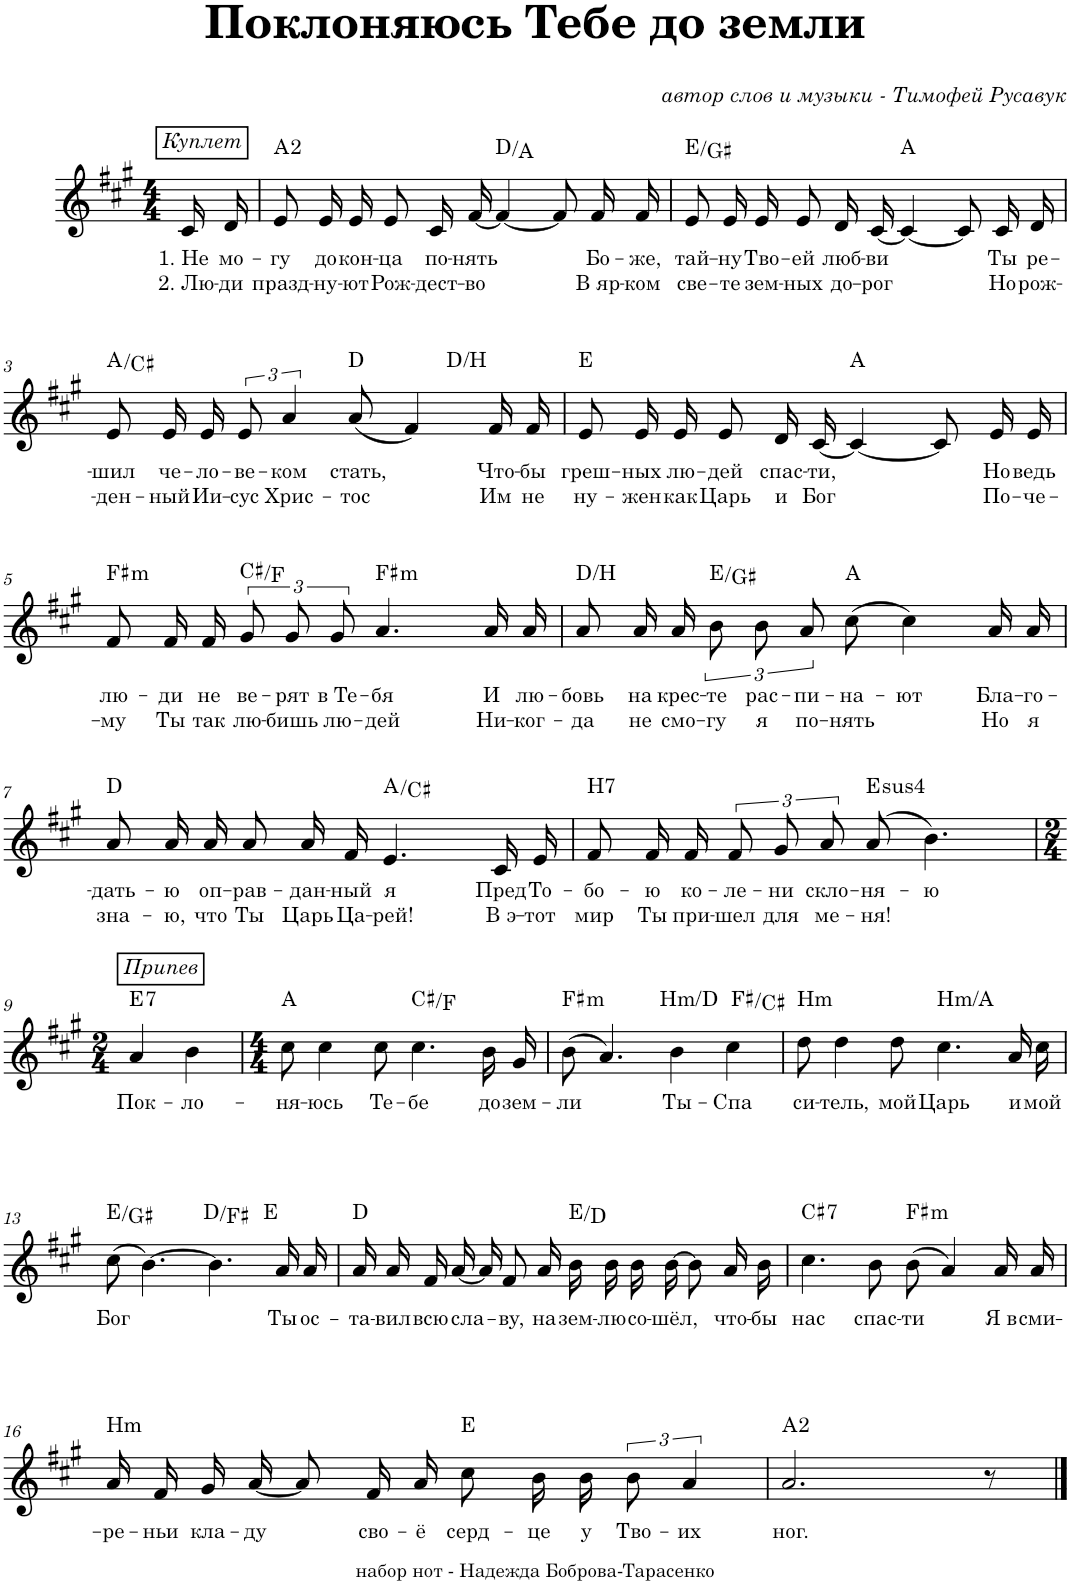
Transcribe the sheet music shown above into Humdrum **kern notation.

**kern	**text	**text	**harte
*part1	*part1	*part1	*part1
*staff1	*staff1	*staff1	*
*I"Голос	*	*	*
*clefG2	*	*	*
*k[f#c#g#]	*	*	*
*M4/4	*	*	*
!!LO:REH:place=s1:a:i:cj:t=Куплет
=	=	=	=
!	!LO:LY:b	!LO:LY:b	!
16c#/LL	1. Не	2. Лю-	.
!	!LO:LY:b	!LO:LY:b	!
16d/JJ	мо-	-ди	.
=1	=1	=1	=1
!	!LO:LY:b	!LO:LY:b	!
8e/L	-гу	празд-	A:maj(2)
!	!LO:LY:b	!LO:LY:b	!
16e/L	до	-ну-	.
!	!LO:LY:b	!LO:LY:b	!
16e/JJ	кон-	-ют	.
!	!LO:LY:b	!LO:LY:b	!
8e/L	-ца	Рож-	.
!	!LO:LY:b	!LO:LY:b	!
16c#/L	по-	-дест-	.
!	!LO:LY:b	!LO:LY:b	!
[16f#/JJ	-нять	-во	.
4f#/_	.	.	D:maj/5
8f#/L]	.	.	.
!	!LO:LY:b	!LO:LY:b	!
16f#/L	Бо-	В яр-	.
!	!LO:LY:b	!LO:LY:b	!
16f#/JJ	-же,	-ком	.
=2	=2	=2	=2
!	!LO:LY:b	!LO:LY:b	!
8e/L	тай-	све-	E:maj/3
!	!LO:LY:b	!LO:LY:b	!
16e/L	-ну	-те	.
!	!LO:LY:b	!LO:LY:b	!
16e/JJ	Тво-	зем-	.
!	!LO:LY:b	!LO:LY:b	!
8e/L	-ей	-ных	.
!	!LO:LY:b	!LO:LY:b	!
16d/L	люб-	до-	.
!	!LO:LY:b	!LO:LY:b	!
[16c#/JJ	-ви	-рог	.
4c#/_	.	.	A:maj
8c#/L]	.	.	.
!	!LO:LY:b	!LO:LY:b	!
16c#/L	Ты	Но	.
!	!LO:LY:b	!LO:LY:b	!
16d/JJ	ре-	рож-	.
!!LO:LB:g=z
=3	=3	=3	=3
!	!LO:LY:b	!LO:LY:b	!
*^	*	*	*
8e/L	2.ryy	-шил	-ден-	A:maj/3
!	!	!LO:LY:b	!LO:LY:b	!
16e/L	.	че-	-ный	.
!	!	!LO:LY:b	!LO:LY:b	!
16e/JJ	.	-ло-	Ии-	.
!	!	!LO:LY:b	!LO:LY:b	!
12e/	.	-ве-	-сус	.
!	!	!LO:LY:b	!LO:LY:b	!
6a/	.	-ком	Хрис-	.
!	!	!LO:LY:b	!LO:LY:b	!
(8a/	.	стать,	-тос	D:maj
4f#/)	.	.	.	.
.	4ryy	.	.	D:maj
!	!	!LO:LY:b	!LO:LY:b	!
16f#/LL	.	Что-	Им	.
!	!	!LO:LY:b	!LO:LY:b	!
16f#/JJ	.	-бы	не	.
=4	=4	=4	=4	=4
!	!	!LO:LY:b	!LO:LY:b	!
*v	*v	*	*	*
8e/L	греш-	ну-	E:maj
!	!LO:LY:b	!LO:LY:b	!
16e/L	-ных	-жен	.
!	!LO:LY:b	!LO:LY:b	!
16e/JJ	лю-	как	.
!	!LO:LY:b	!LO:LY:b	!
8e/L	-дей	Царь	.
!	!LO:LY:b	!LO:LY:b	!
16d/L	спас-	и	.
!	!LO:LY:b	!LO:LY:b	!
[16c#/JJ	-ти,	Бог	.
4c#/_	.	.	A:maj
8c#/L]	.	.	.
!	!LO:LY:b	!LO:LY:b	!
16e/L	Но	По-	.
!	!LO:LY:b	!LO:LY:b	!
16e/JJ	ведь	-че-	.
!!LO:LB:g=z
=5	=5	=5	=5
!	!LO:LY:b	!LO:LY:b	!LO:H:kt=m
8f#/L	лю-	-му	F#:min
!	!LO:LY:b	!LO:LY:b	!
16f#/L	-ди	Ты	.
!	!LO:LY:b	!LO:LY:b	!
16f#/JJ	не	так	.
!	!LO:LY:b	!LO:LY:b	!
12g#/L	ве-	лю-	C#:maj/b4
!	!LO:LY:b	!LO:LY:b	!
12g#/	-рят	-бишь	.
!	!LO:LY:b	!LO:LY:b	!
12g#/J	в Те-	лю-	.
!	!LO:LY:b	!LO:LY:b	!LO:H:kt=m
4.a/	-бя	-дей	F#:min
!	!LO:LY:b	!LO:LY:b	!
16a/LL	И	Ни-	.
!	!LO:LY:b	!LO:LY:b	!
16a/JJ	лю-	-ког-	.
=6	=6	=6	=6
!	!LO:LY:b	!LO:LY:b	!
8a/L	-бовь	-да	D:maj
!	!LO:LY:b	!LO:LY:b	!
16a/L	на	не	.
!	!LO:LY:b	!LO:LY:b	!
16a/JJ	крес-	смо-	.
!	!LO:LY:b	!LO:LY:b	!
12b/L	-те	-гу	E:maj/3
!	!LO:LY:b	!LO:LY:b	!
12b/	рас-	я	.
!	!LO:LY:b	!LO:LY:b	!
12a/J	-пи-	по-	.
!	!LO:LY:b	!LO:LY:b	!
(8cc#\	-на-	-нять	A:maj
!	!LO:LY:b	!	!
4cc#\)	-ют	.	.
!	!LO:LY:b	!LO:LY:b	!
16a/LL	Бла-	Но	.
!	!LO:LY:b	!LO:LY:b	!
16a/JJ	-го-	я	.
!!LO:LB:g=z
=7	=7	=7	=7
!	!LO:LY:b	!LO:LY:b	!
8a/L	-дать-	зна-	D:maj
!	!LO:LY:b	!LO:LY:b	!
16a/L	-ю	-ю,	.
!	!LO:LY:b	!LO:LY:b	!
16a/JJ	оп-	что	.
!	!LO:LY:b	!LO:LY:b	!
8a/L	-рав-	Ты	.
!	!LO:LY:b	!LO:LY:b	!
16a/L	-дан-	Царь	.
!	!LO:LY:b	!LO:LY:b	!
16f#/JJ	-ный	Ца-	.
!	!LO:LY:b	!LO:LY:b	!
4.e/	я	-рей!	A:maj/3
!	!LO:LY:b	!LO:LY:b	!
16c#/LL	Пред	В э-	.
!	!LO:LY:b	!LO:LY:b	!
16e/JJ	То-	-тот	.
=8	=8	=8	=8
!	!LO:LY:b	!LO:LY:b	!LO:H:kt=H7
8f#/L	-бо-	мир	N
!	!LO:LY:b	!LO:LY:b	!
16f#/L	-ю	Ты	.
!	!LO:LY:b	!LO:LY:b	!
16f#/JJ	ко-	при-	.
!	!LO:LY:b	!LO:LY:b	!
12f#/L	-ле-	-шел	.
!	!LO:LY:b	!LO:LY:b	!
12g#/	-ни	для	.
!	!LO:LY:b	!LO:LY:b	!
12a/J	скло-	ме-	.
!	!LO:LY:b	!LO:LY:b	!LO:H:kt=4
(8a/	-ня-	-ня!	E:sus4
!	!LO:LY:b	!	!
4.b\)	-ю	.	.
!!LO:LB:g=z
!!LO:REH:place=s1:a:i:cj:t=Припев
=9	=9	=9	=9
*M2/4	*	*	*
!	!LO:LY:b	!	!LO:H:kt=7
4a/	Пок-	.	E:7
!	!LO:LY:b	!	!
4b\	-ло-	.	.
=10	=10	=10	=10
*M4/4	*	*	*
!	!LO:LY:b	!	!
8cc#\	-ня-	.	A:maj
!	!LO:LY:b	!	!
4cc#\	-юсь	.	.
!	!LO:LY:b	!	!
8cc#\	Те-	.	.
!	!LO:LY:b	!	!
4.cc#\	-бе	.	C#:maj/b4
!	!LO:LY:b	!	!
16b/LL	до	.	.
!	!LO:LY:b	!	!
16g#/JJ	зем-	.	.
=11	=11	=11	=11
!	!LO:LY:b	!	!LO:H:kt=m
(8b\	-ли	.	F#:min
4.a/)	.	.	.
!	!LO:LY:b	!	!LO:H:kt=Hm/D
4b\	Ты-	.	N
!	!LO:LY:b	!	!
4cc#\	-Спа	.	F#:maj/5
=12	=12	=12	=12
!	!LO:LY:b	!	!LO:H:kt=Hm
8dd\	си-	.	N
!	!LO:LY:b	!	!
4dd\	-тель,	.	.
!	!LO:LY:b	!	!
8dd\	мой	.	.
!	!LO:LY:b	!	!LO:H:kt=Hm/A
4.cc#\	Царь	.	N
!	!LO:LY:b	!	!
16a\LL	и	.	.
!	!LO:LY:b	!	!
16cc#\JJ	мой	.	.
!!LO:LB:g=z
=13	=13	=13	=13
!	!LO:LY:b	!	!
*^	*	*	*
(8cc#\	2.ryy	Бог	.	E:maj/3
[4.b\)	.	.	.	.
4.b\]	.	.	.	D:maj/3
.	4ryy	.	.	E:maj
!	!	!LO:LY:b	!	!
16a/LL	.	Ты	.	.
!	!	!LO:LY:b	!	!
16a/JJ	.	ос-	.	.
=14	=14	=14	=14	=14
!	!	!LO:LY:b	!	!
*v	*v	*	*	*
16a/LL	-та-	.	D:maj
!	!LO:LY:b	!	!
16a/J	-вил	.	.
!	!LO:LY:b	!	!
16f#/L	всю	.	.
!	!LO:LY:b	!	!
[16a/JJ	сла-	.	.
16a/KL]	.	.	.
!	!LO:LY:b	!	!
8f#/	-ву,	.	.
!	!LO:LY:b	!	!
16a/Jk	на	.	.
!	!LO:LY:b	!	!
16b\LL	зем-	.	E:maj/b7
!	!LO:LY:b	!	!
16b\J	-лю	.	.
!	!LO:LY:b	!	!
16b\L	со-	.	.
!	!LO:LY:b	!	!
[16b\JJ	-шёл,	.	.
8b\L]	.	.	.
!	!LO:LY:b	!	!
16a\L	что-	.	.
!	!LO:LY:b	!	!
16b\JJ	-бы	.	.
=15	=15	=15	=15
!	!LO:LY:b	!	!LO:H:kt=7
4.cc#\	нас	.	C#:7
!	!LO:LY:b	!	!
8b\	спас-	.	.
!	!LO:LY:b	!	!LO:H:kt=m
(8b\	-ти	.	F#:min
4a/)	.	.	.
!	!LO:LY:b	!	!
16a/LL	Я в	.	.
!	!LO:LY:b	!	!
16a/JJ	сми-	.	.
!!LO:LB:g=z
=16	=16	=16	=16
!	!LO:LY:b	!	!LO:H:kt=Hm
16a/LL	-ре-	.	N
!	!LO:LY:b	!	!
16f#/J	-ньи	.	.
!	!LO:LY:b	!	!
16g#/L	кла-	.	.
!	!LO:LY:b	!	!
[16a/JJ	-ду	.	.
8a/L]	.	.	.
!	!LO:LY:b	!	!
16f#/L	сво-	.	.
!	!LO:LY:b	!	!
16a/JJ	-ё	.	.
!	!LO:LY:b	!	!
8cc#\L	серд-	.	E:maj
!	!LO:LY:b	!	!
16b\L	-це	.	.
!	!LO:LY:b	!	!
16b\JJ	у	.	.
!	!LO:LY:b	!	!
12b\	Тво-	.	.
!	!LO:LY:b	!	!
6a/	-их	.	.
=17	=17	=17	=17
!	!LO:LY:b	!	!
2.a/	ног.	.	A:maj(2)
8r	.	.	.
==	==	==	==
*-	*-	*-	*-
